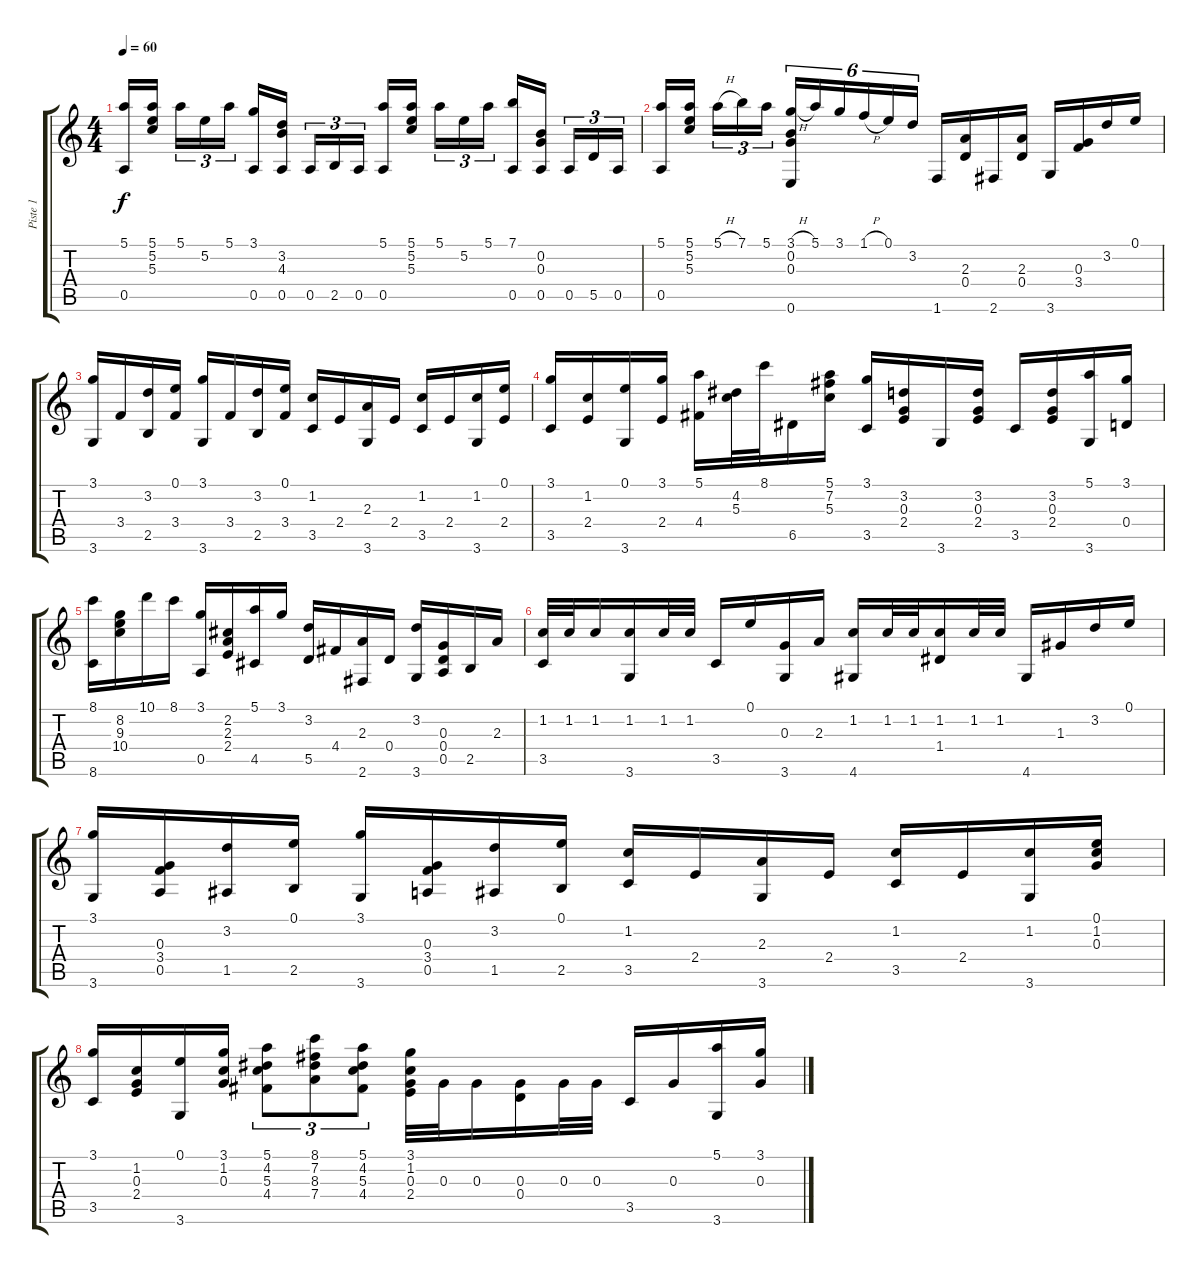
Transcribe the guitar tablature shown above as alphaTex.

\track ("Piste 1" "Piste 1") {instrument acousticguitarnylon}
\staff {score tabs}
\tuning (E4 B3 G3 D3 A2 E2) {hide}
\ts (4 4)
\tempo 60
\clef g2
\ks c
(5.1 0.5).16{dy f} (5.1 5.2 5.3).16 5.1.16{tu (3 2)} 5.2.16{tu (3 2)} 5.1.16{tu (3 2)} (3.1 0.5).16 (3.2 4.3 0.5).16 0.5.16{tu (3 2)} 2.5.16{tu (3 2)} 0.5.16{tu (3 2)} (5.1 0.5).16 (5.1 5.2 5.3).16 5.1.16{tu (3 2)} 5.2.16{tu (3 2)} 5.1.16{tu (3 2)} (7.1 0.5).16 (0.2 0.3 0.5).16 0.5.16{tu (3 2)} 5.5.16{tu (3 2)} 0.5.16{tu (3 2)} |
(5.1 0.5).16 (5.1 5.2 5.3).16 5.1{h}.16{tu (3 2)} 7.1.16{tu (3 2)} 5.1.16{tu (3 2)} (3.1{h} 0.2 0.3 0.6).16{tu (6 4)} 5.1.16{tu (6 4)} 3.1.16{tu (6 4)} 1.1{h}.16{tu (6 4)} 0.1.16{tu (6 4)} 3.2.16{tu (6 4)} 1.6.16 (2.3 0.4).16 2.6.16 (2.3 0.4).16 3.6.16 (0.3 3.4).16 3.2.16 0.1.16 |
(3.1 3.6).16 3.4.16 (3.2 2.5).16 (0.1 3.4).16 (3.1 3.6).16 3.4.16 (3.2 2.5).16 (0.1 3.4).16 (1.2 3.5).16 2.4.16 (2.3 3.6).16 2.4.16 (1.2 3.5).16 2.4.16 (1.2 3.6).16 (0.1 2.4).16 |
(3.1 3.5).16 (1.2 2.4).16 (0.1 3.6).16 (3.1 2.4).16 (5.1 4.4).16 (4.2 5.3).32 8.1.32 6.5.16 (5.1 7.2 5.3).16 (3.1 3.5).16 (3.2 0.3 2.4).16 3.6.16 (3.2 0.3 2.4).16 3.5.16 (3.2 0.3 2.4).16 (5.1 3.6).16 (3.1 0.4).16 |
(8.1 8.6).16 (8.2 9.3 10.4).16 10.1.16 8.1.16 (3.1 0.5).16 (2.2 2.3 2.4).16 (5.1 4.5).16 3.1.16 (3.2 5.5).16 4.4.16 (2.3 2.6).16 0.4.16 (3.2 3.6).16 (0.3 0.4 0.5).16 2.5.16 2.3.16 |
(1.2 3.5).32 1.2.32 1.2.16 (1.2 3.6).16 1.2.32 1.2.32 3.5.16 0.1.16 (0.3 3.6).16 2.3.16 (1.2 4.6).16 1.2.32 1.2.32 (1.2 1.4).16 1.2.32 1.2.32 4.6.16 1.3.16 3.2.16 0.1.16 |
(3.1 3.6).16 (0.3 3.4 0.5).16 (3.2 1.5).16 (0.1 2.5).16 (3.1 3.6).16 (0.3 3.4 0.5).16 (3.2 1.5).16 (0.1 2.5).16 (1.2 3.5).16 2.4.16 (2.3 3.6).16 2.4.16 (1.2 3.5).16 2.4.16 (1.2 3.6).16 (0.1 1.2 0.3).16 |
(3.1 3.5).16 (1.2 0.3 2.4).16 (0.1 3.6).16 (3.1 1.2 0.3).16 (5.1 4.2 5.3 4.4).8{tu (3 2)} (8.1 7.2 8.3 7.4).8{tu (3 2)} (5.1 4.2 5.3 4.4).8{tu (3 2)} (3.1 1.2 0.3 2.4).32 0.3.32 0.3.16 (0.3 0.4).16 0.3.32 0.3.32 3.5.16 0.3.16 (5.1 3.6).16 (3.1 0.3).16
